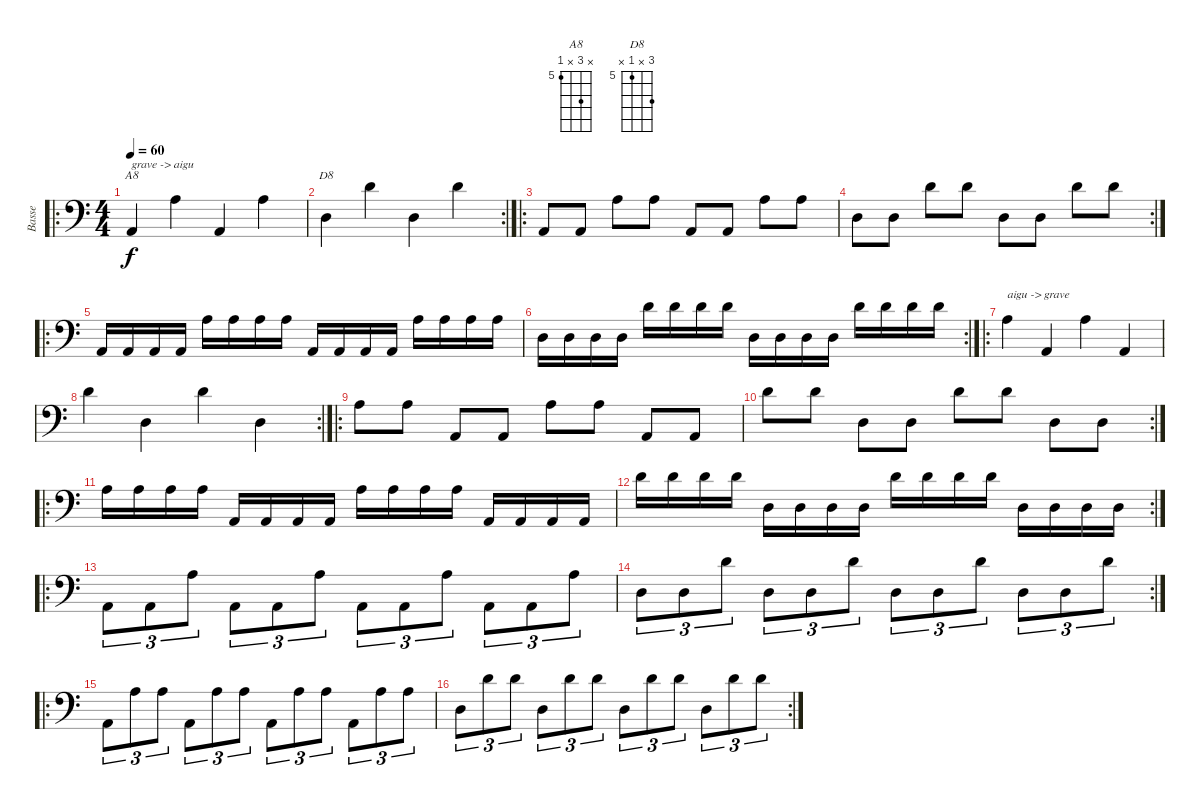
\track ("Basse" "Basse") {instrument electricbassfinger}
\staff {score}
\tuning (G2 D2 A1 E1) {hide}
\chord ("A8" x 7 x 5) {firstfret 5}
\chord ("D8" 7 x 5 x) {firstfret 5}
\ro
\ts (4 4)
\tempo 60
\clef f4
\ks c
0.3.4{ch "A8" txt "grave -> aigu" dy f instrument electricbassfinger} 2.1.4 0.3.4 2.1.4 |
\rc 2
0.2.4{ch "D8"} 7.1.4 0.2.4 12.2.4 |
\ro
0.3.8 0.3.8 2.1.8 2.1.8 5.4.8 0.3.8 2.1.8 2.1.8 |
\rc 2
0.2.8 0.2.8 7.1.8 7.1.8 0.2.8 0.2.8 7.1.8 7.1.8 |
\ro
0.3.16 0.3.16 0.3.16 0.3.16 2.1.16 2.1.16 2.1.16 2.1.16 0.3.16 0.3.16 5.4.16 0.3.16 2.1.16 2.1.16 2.1.16 2.1.16 |
\rc 2
0.2.16 0.2.16 0.2.16 0.2.16 7.1.16 7.1.16 7.1.16 7.1.16 0.2.16 0.2.16 0.2.16 0.2.16 7.1.16 7.1.16 7.1.16 7.1.16 |
\ro
2.1.4{txt "aigu -> grave"} 0.3.4 2.1.4 0.3.4 |
\rc 2
7.1.4 0.2.4 12.2.4 0.2.4 |
\ro
2.1.8 2.1.8 5.4.8 0.3.8 2.1.8 2.1.8 0.3.8 0.3.8 |
\rc 2
7.1.8 7.1.8 0.2.8 0.2.8 7.1.8 7.1.8 0.2.8 0.2.8 |
\ro
2.1.16 2.1.16 2.1.16 2.1.16 0.3.16 0.3.16 5.4.16 0.3.16 2.1.16 2.1.16 2.1.16 2.1.16 0.3.16 5.4.16 0.3.16 0.3.16 |
\rc 2
7.1.16 7.1.16 7.1.16 7.1.16 0.2.16 0.2.16 0.2.16 0.2.16 7.1.16 7.1.16 7.1.16 7.1.16 0.2.16 0.2.16 0.2.16 0.2.16 |
\ro
0.3.8{tu (3 2)} 0.3.8{tu (3 2)} 2.1.8{tu (3 2)} 0.3.8{tu (3 2)} 0.3.8{tu (3 2)} 2.1.8{tu (3 2)} 0.3.8{tu (3 2)} 0.3.8{tu (3 2)} 2.1.8{tu (3 2)} 0.3.8{tu (3 2)} 0.3.8{tu (3 2)} 2.1.8{tu (3 2)} |
\rc 2
0.2.8{tu (3 2)} 0.2.8{tu (3 2)} 7.1.8{tu (3 2)} 0.2.8{tu (3 2)} 0.2.8{tu (3 2)} 7.1.8{tu (3 2)} 0.2.8{tu (3 2)} 0.2.8{tu (3 2)} 7.1.8{tu (3 2)} 0.2.8{tu (3 2)} 0.2.8{tu (3 2)} 7.1.8{tu (3 2)} |
\ro
0.3.8{tu (3 2)} 2.1.8{tu (3 2)} 2.1.8{tu (3 2)} 0.3.8{tu (3 2)} 2.1.8{tu (3 2)} 2.1.8{tu (3 2)} 0.3.8{tu (3 2)} 2.1.8{tu (3 2)} 2.1.8{tu (3 2)} 0.3.8{tu (3 2)} 2.1.8{tu (3 2)} 2.1.8{tu (3 2)} |
\rc 2
0.2.8{tu (3 2)} 7.1.8{tu (3 2)} 7.1.8{tu (3 2)} 0.2.8{tu (3 2)} 7.1.8{tu (3 2)} 7.1.8{tu (3 2)} 0.2.8{tu (3 2)} 7.1.8{tu (3 2)} 7.1.8{tu (3 2)} 0.2.8{tu (3 2)} 7.1.8{tu (3 2)} 7.1.8{tu (3 2)}
